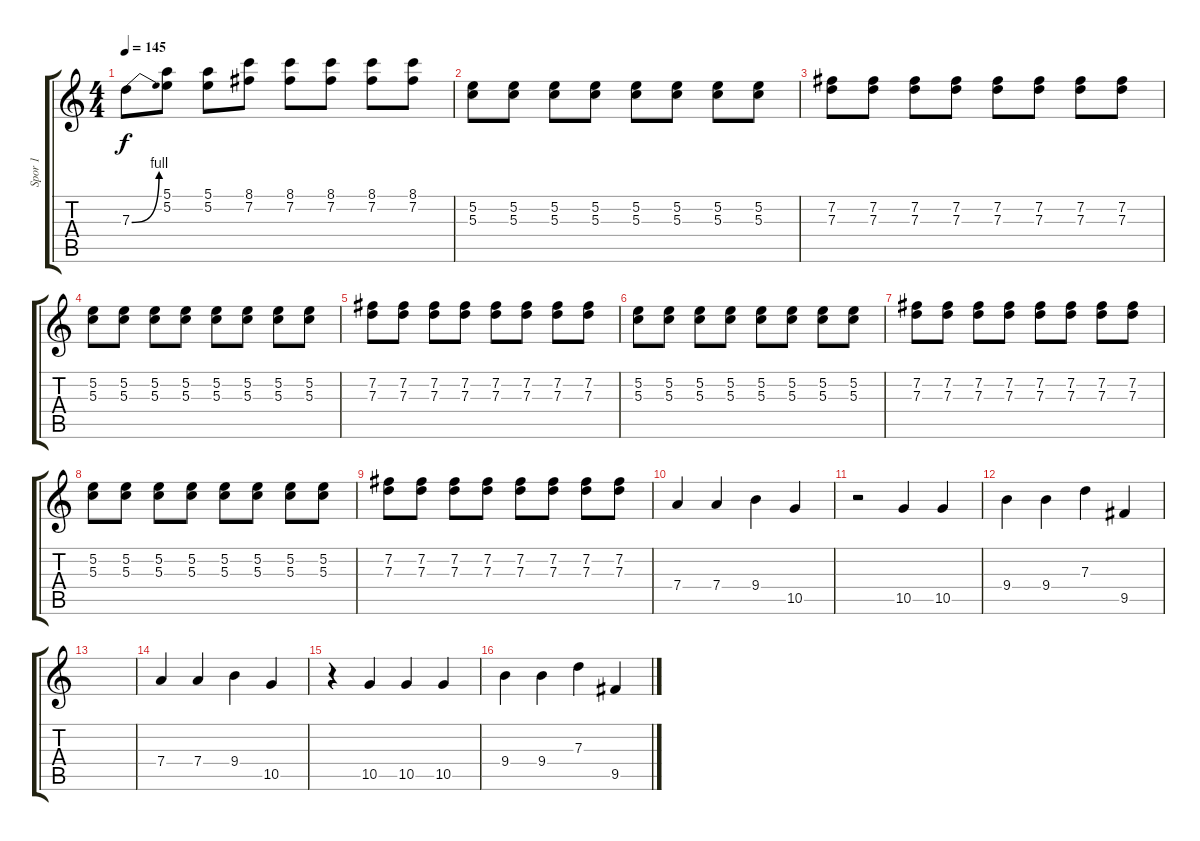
\track ("Spor 1" "Spor 1") {instrument overdrivenguitar}
\staff {score tabs}
\tuning (E4 B3 G3 D3 A2 E2) {hide}
\ts (4 4)
\tempo 145
\clef g2
\ks c
7.3{be (bend 0 0 60 4)}.8{dy f} (5.1 5.2).8 (5.1 5.2).8 (8.1 7.2).8 (8.1 7.2).8 (8.1 7.2).8 (8.1 7.2).8 (8.1 7.2).8 |
(5.2 5.3).8 (5.2 5.3).8 (5.2 5.3).8 (5.2 5.3).8 (5.2 5.3).8 (5.2 5.3).8 (5.2 5.3).8 (5.2 5.3).8 |
(7.2 7.3).8 (7.2 7.3).8 (7.2 7.3).8 (7.2 7.3).8 (7.2 7.3).8 (7.2 7.3).8 (7.2 7.3).8 (7.2 7.3).8 |
(5.2 5.3).8 (5.2 5.3).8 (5.2 5.3).8 (5.2 5.3).8 (5.2 5.3).8 (5.2 5.3).8 (5.2 5.3).8 (5.2 5.3).8 |
(7.2 7.3).8 (7.2 7.3).8 (7.2 7.3).8 (7.2 7.3).8 (7.2 7.3).8 (7.2 7.3).8 (7.2 7.3).8 (7.2 7.3).8 |
(5.2 5.3).8 (5.2 5.3).8 (5.2 5.3).8 (5.2 5.3).8 (5.2 5.3).8 (5.2 5.3).8 (5.2 5.3).8 (5.2 5.3).8 |
(7.2 7.3).8 (7.2 7.3).8 (7.2 7.3).8 (7.2 7.3).8 (7.2 7.3).8 (7.2 7.3).8 (7.2 7.3).8 (7.2 7.3).8 |
(5.2 5.3).8 (5.2 5.3).8 (5.2 5.3).8 (5.2 5.3).8 (5.2 5.3).8 (5.2 5.3).8 (5.2 5.3).8 (5.2 5.3).8 |
(7.2 7.3).8 (7.2 7.3).8 (7.2 7.3).8 (7.2 7.3).8 (7.2 7.3).8 (7.2 7.3).8 (7.2 7.3).8 (7.2 7.3).8 |
7.4.4 7.4.4 9.4.4 10.5.4 |
r.2 10.5.4 10.5.4 |
9.4.4 9.4.4 7.3.4 9.5.4 |
|
7.4.4 7.4.4 9.4.4 10.5.4 |
r.4 10.5.4 10.5.4 10.5.4 |
9.4.4 9.4.4 7.3.4 9.5.4
